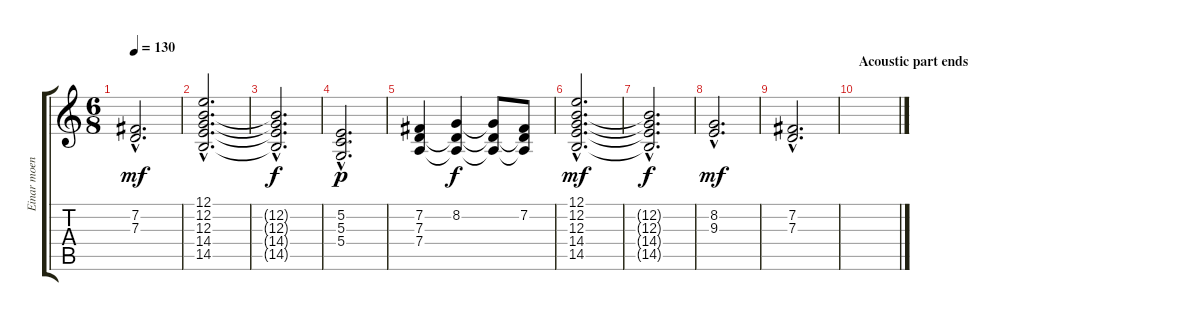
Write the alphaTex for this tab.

\track ("Einar moen" "Einar moen") {instrument choiraahs}
\staff {score tabs}
\tuning (E4 B3 G3 D3 A2 E2) {hide}
\ts (6 8)
\tempo 130
\clef g2
\ks c
(7.2{hac} 7.3{hac}).2{d dy mf} |
(12.1{hac} 12.2{hac} 12.3{hac} 14.4{hac} 14.5{hac}).2{d volume 7} |
(12.2{hac t} 12.3{hac t} 14.4{hac t} 14.5{hac t}).2{d dy f} |
(5.2{hac} 5.3{hac} 5.4{hac}).2{d dy p} |
(7.2 7.3 7.4).4 (8.2 7.3{t} 7.4{t}).4{dy f} (8.2{t} 7.3{t} 7.4{t}).8 (7.2 7.3{t} 7.4{t}).8 |
(12.1{hac} 12.2{hac} 12.3{hac} 14.4{hac} 14.5{hac}).2{d dy mf volume 6} |
(12.2{hac t} 12.3{hac t} 14.4{hac t} 14.5{hac t}).2{d dy f} |
(8.2{hac} 9.3{hac}).2{d dy mf} |
(7.2{hac} 7.3{hac}).2{d} |
\section ("" "Acoustic part ends")
